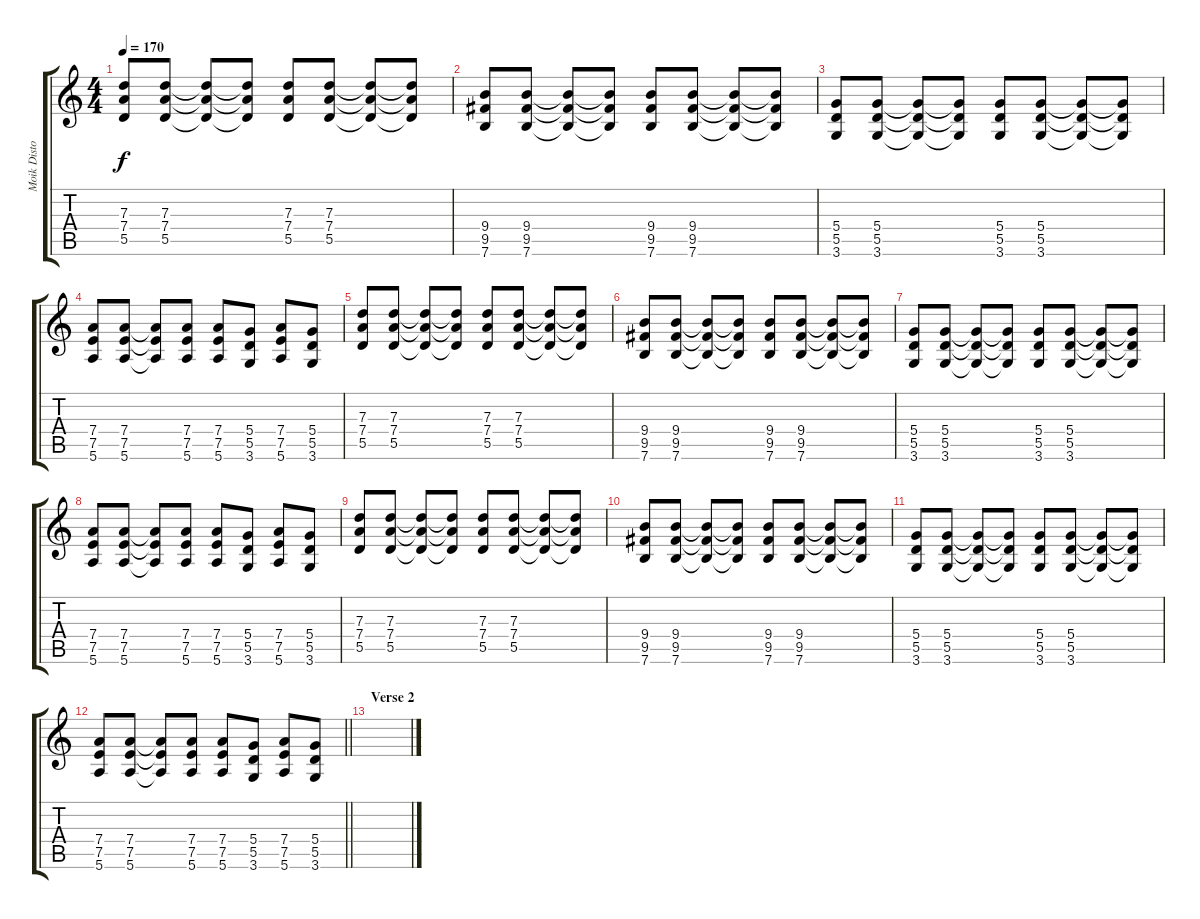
\track ("Moik Distortion" "Moik Disto") {instrument overdrivenguitar}
\staff {score tabs}
\tuning (E4 B3 G3 D3 A2 E2) {hide}
\ts (4 4)
\tempo 170
\clef g2
\ks c
(7.3 7.4 5.5).8{dy f} (7.3 7.4 5.5).8 (7.3{t} 7.4{t} 5.5{t}).8 (7.3{t} 7.4{t} 5.5{t}).8 (7.3 7.4 5.5).8 (7.3 7.4 5.5).8 (7.3{t} 7.4{t} 5.5{t}).8 (7.3{t} 7.4{t} 5.5{t}).8 |
(9.4 9.5 7.6).8 (9.4 9.5 7.6).8 (9.4{t} 9.5{t} 7.6{t}).8 (9.4{t} 9.5{t} 7.6{t}).8 (9.4 9.5 7.6).8 (9.4 9.5 7.6).8 (9.4{t} 9.5{t} 7.6{t}).8 (9.4{t} 9.5{t} 7.6{t}).8 |
(5.4 5.5 3.6).8 (5.4 5.5 3.6).8 (5.4{t} 5.5{t} 3.6{t}).8 (5.4{t} 5.5{t} 3.6{t}).8 (5.4 5.5 3.6).8 (5.4 5.5 3.6).8 (5.4{t} 5.5{t} 3.6{t}).8 (5.4{t} 5.5{t} 3.6{t}).8 |
(7.4 7.5 5.6).8 (7.4 7.5 5.6).8 (7.4{t} 7.5{t} 5.6{t}).8 (7.4 7.5 5.6).8 (7.4 7.5 5.6).8 (5.4 5.5 3.6).8 (7.4 7.5 5.6).8 (5.4 5.5 3.6).8 |
(7.3 7.4 5.5).8 (7.3 7.4 5.5).8 (7.3{t} 7.4{t} 5.5{t}).8 (7.3{t} 7.4{t} 5.5{t}).8 (7.3 7.4 5.5).8 (7.3 7.4 5.5).8 (7.3{t} 7.4{t} 5.5{t}).8 (7.3{t} 7.4{t} 5.5{t}).8 |
(9.4 9.5 7.6).8 (9.4 9.5 7.6).8 (9.4{t} 9.5{t} 7.6{t}).8 (9.4{t} 9.5{t} 7.6{t}).8 (9.4 9.5 7.6).8 (9.4 9.5 7.6).8 (9.4{t} 9.5{t} 7.6{t}).8 (9.4{t} 9.5{t} 7.6{t}).8 |
(5.4 5.5 3.6).8 (5.4 5.5 3.6).8 (5.4{t} 5.5{t} 3.6{t}).8 (5.4{t} 5.5{t} 3.6{t}).8 (5.4 5.5 3.6).8 (5.4 5.5 3.6).8 (5.4{t} 5.5{t} 3.6{t}).8 (5.4{t} 5.5{t} 3.6{t}).8 |
(7.4 7.5 5.6).8 (7.4 7.5 5.6).8 (7.4{t} 7.5{t} 5.6{t}).8 (7.4 7.5 5.6).8 (7.4 7.5 5.6).8 (5.4 5.5 3.6).8 (7.4 7.5 5.6).8 (5.4 5.5 3.6).8 |
(7.3 7.4 5.5).8 (7.3 7.4 5.5).8 (7.3{t} 7.4{t} 5.5{t}).8 (7.3{t} 7.4{t} 5.5{t}).8 (7.3 7.4 5.5).8 (7.3 7.4 5.5).8 (7.3{t} 7.4{t} 5.5{t}).8 (7.3{t} 7.4{t} 5.5{t}).8 |
(9.4 9.5 7.6).8 (9.4 9.5 7.6).8 (9.4{t} 9.5{t} 7.6{t}).8 (9.4{t} 9.5{t} 7.6{t}).8 (9.4 9.5 7.6).8 (9.4 9.5 7.6).8 (9.4{t} 9.5{t} 7.6{t}).8 (9.4{t} 9.5{t} 7.6{t}).8 |
(5.4 5.5 3.6).8 (5.4 5.5 3.6).8 (5.4{t} 5.5{t} 3.6{t}).8 (5.4{t} 5.5{t} 3.6{t}).8 (5.4 5.5 3.6).8 (5.4 5.5 3.6).8 (5.4{t} 5.5{t} 3.6{t}).8 (5.4{t} 5.5{t} 3.6{t}).8 |
\barLineRight lightlight
(7.4 7.5 5.6).8 (7.4 7.5 5.6).8 (7.4{t} 7.5{t} 5.6{t}).8 (7.4 7.5 5.6).8 (7.4 7.5 5.6).8 (5.4 5.5 3.6).8 (7.4 7.5 5.6).8 (5.4 5.5 3.6).8 |
\section ("" "Verse 2")
